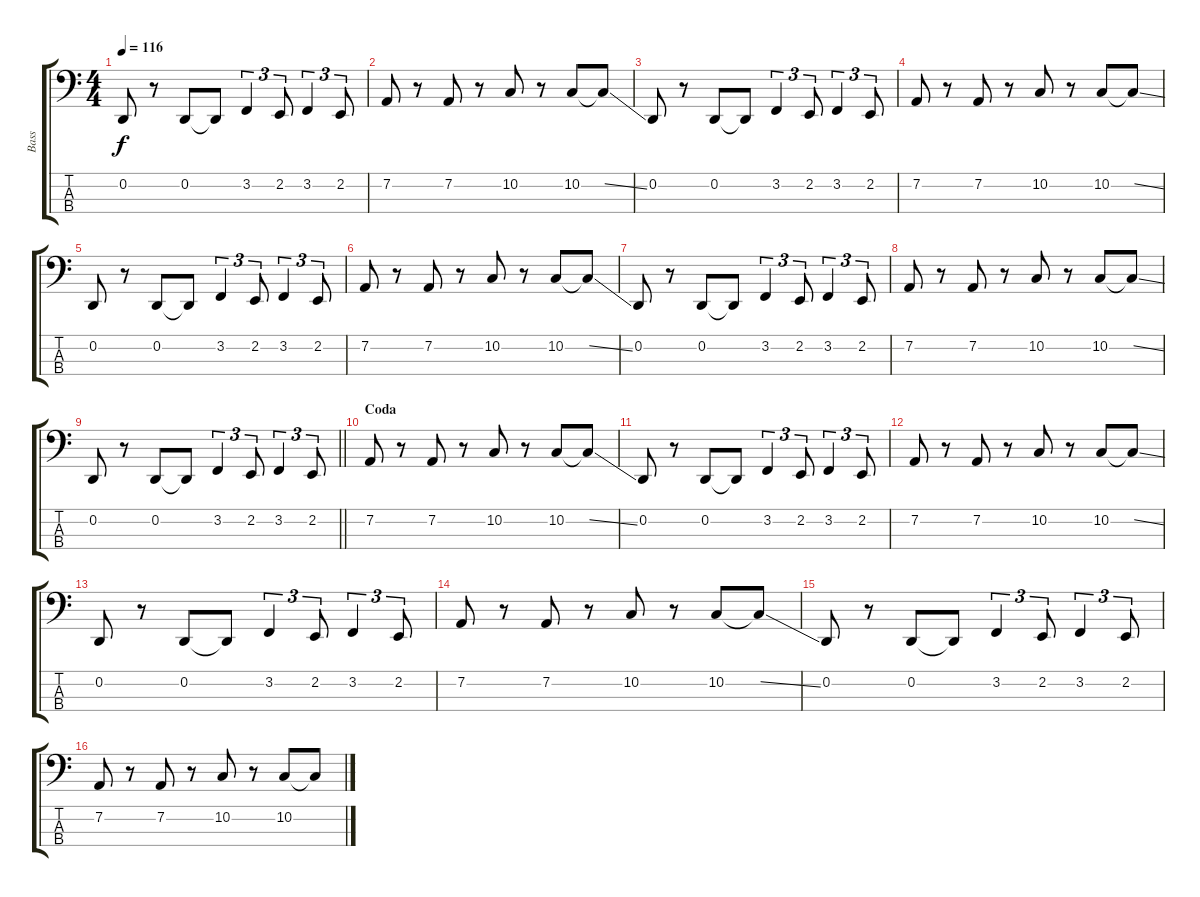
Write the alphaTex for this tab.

\track ("Bass" "Bass") {instrument lead2sawtooth}
\staff {score tabs}
\tuning (G2 D2 A1 D1) {hide}
\ts (4 4)
\tempo 116
\clef f4
\ks aminor
0.2.8{dy f} r.8 0.2.8 0.2{t}.8 3.2.4{tu (3 2)} 2.2.8{tu (3 2)} 3.2.4{tu (3 2)} 2.2.8{tu (3 2)} |
7.2.8 r.8 7.2.8 r.8 10.2.8 r.8 10.2.8 10.2{ss t}.8 |
0.2.8 r.8 0.2.8 0.2{t}.8 3.2.4{tu (3 2)} 2.2.8{tu (3 2)} 3.2.4{tu (3 2)} 2.2.8{tu (3 2)} |
7.2.8 r.8 7.2.8 r.8 10.2.8 r.8 10.2.8 10.2{ss t}.8 |
0.2.8 r.8 0.2.8 0.2{t}.8 3.2.4{tu (3 2)} 2.2.8{tu (3 2)} 3.2.4{tu (3 2)} 2.2.8{tu (3 2)} |
7.2.8 r.8 7.2.8 r.8 10.2.8 r.8 10.2.8 10.2{ss t}.8 |
0.2.8 r.8 0.2.8 0.2{t}.8 3.2.4{tu (3 2)} 2.2.8{tu (3 2)} 3.2.4{tu (3 2)} 2.2.8{tu (3 2)} |
7.2.8 r.8 7.2.8 r.8 10.2.8 r.8 10.2.8 10.2{ss t}.8 |
\barLineRight lightlight
0.2.8 r.8 0.2.8 0.2{t}.8 3.2.4{tu (3 2)} 2.2.8{tu (3 2)} 3.2.4{tu (3 2)} 2.2.8{tu (3 2)} |
\section ("" "Coda")
7.2.8 r.8 7.2.8 r.8 10.2.8 r.8 10.2.8 10.2{ss t}.8 |
0.2.8 r.8 0.2.8 0.2{t}.8 3.2.4{tu (3 2)} 2.2.8{tu (3 2)} 3.2.4{tu (3 2)} 2.2.8{tu (3 2)} |
7.2.8 r.8 7.2.8 r.8 10.2.8 r.8 10.2.8 10.2{ss t}.8 |
0.2.8 r.8 0.2.8 0.2{t}.8 3.2.4{tu (3 2)} 2.2.8{tu (3 2)} 3.2.4{tu (3 2)} 2.2.8{tu (3 2)} |
7.2.8 r.8 7.2.8 r.8 10.2.8 r.8 10.2.8 10.2{ss t}.8 |
0.2.8 r.8 0.2.8 0.2{t}.8 3.2.4{tu (3 2)} 2.2.8{tu (3 2)} 3.2.4{tu (3 2)} 2.2.8{tu (3 2)} |
7.2.8 r.8 7.2.8 r.8 10.2.8 r.8 10.2.8 10.2{ss t}.8
